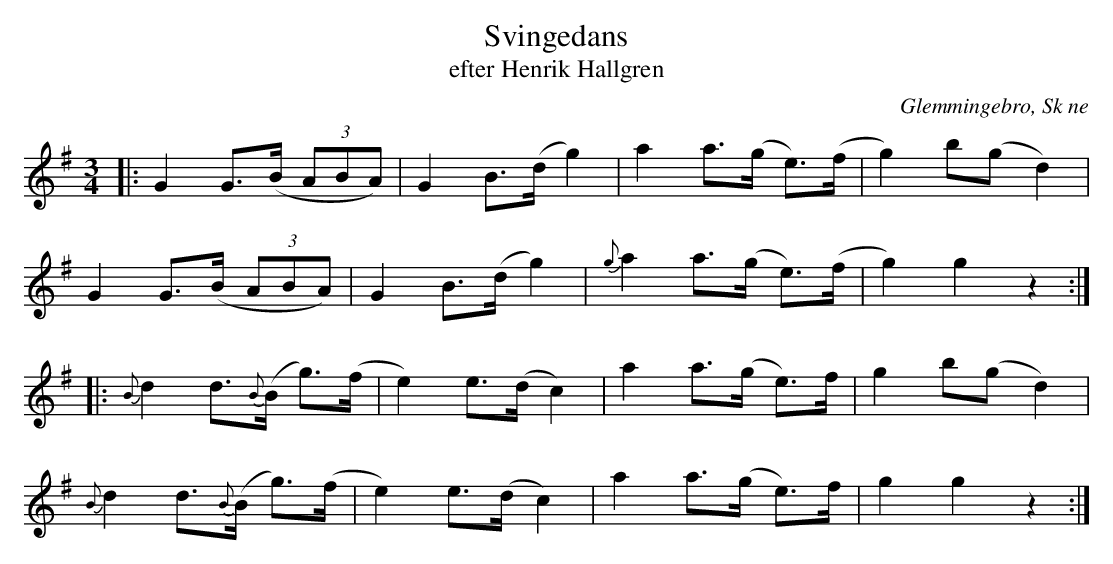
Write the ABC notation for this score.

X:1
T:Svingedans
T:efter Henrik Hallgren
O:Glemmingebro, Sk ne
M:3/4
L:1/8
K:G
|: G2 G>(B (3ABA) | G2 B>(d g2) | a2 a>(g e)>(f | g2) b(g d2) |
G2 G>(B (3ABA) | G2 B>(d g2) | {g}a2 a>(g e)>(f | g2) g2 z2 :|
|: {B}d2 d>{B}(B g)>(f | e2) e>(d c2) | a2 a>(g e)>f | g2 b(g d2) |
{B}d2 d>{B}(B g)>(f | e2) e>(d c2) | a2 a>(g e)>f | g2 g2 z2 :|
